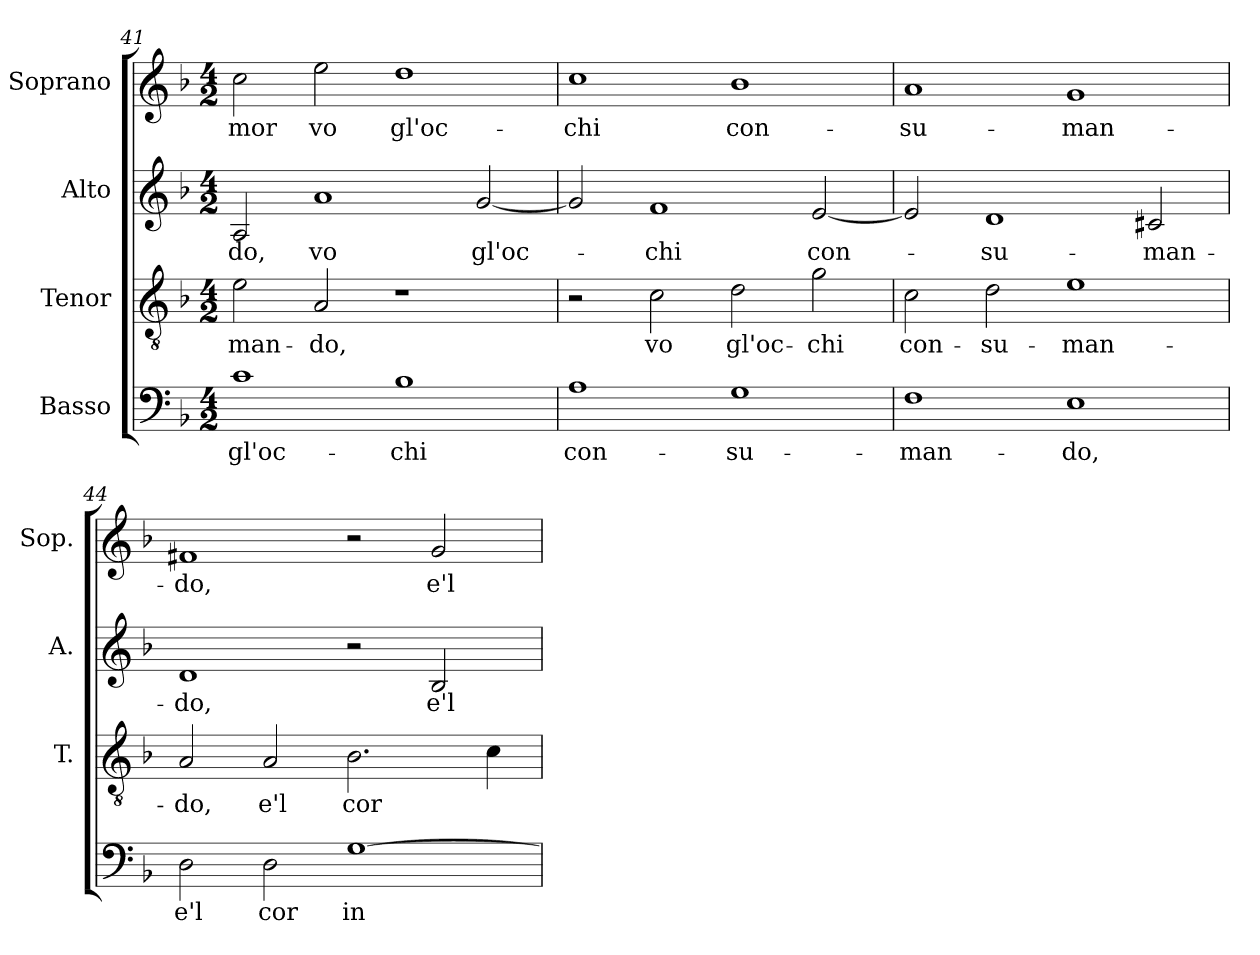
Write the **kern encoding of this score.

**kern	**text	**kern	**text	**kern	**text	**kern	**text
*part4	*part4	*part3	*part3	*part2	*part2	*part1	*part1
*staff4	*staff4	*staff3	*staff3	*staff2	*staff2	*staff1	*staff1
*I"Basso	*	*I"Tenor	*	*I"Alto	*	*I"Soprano	*
*	*	*I'T.	*	*I'A.	*	*I'Sop.	*
!!LO:LB:g=z
*clefF4	*	*clefGv2	*	*clefG2	*	*clefG2	*
*	*	*ITrd7c12	*	*	*	*	*
*k[b-]	*	*k[b-]	*	*k[b-]	*	*k[b-]	*
*F:	*	*F:	*	*F:	*	*F:	*
*M4/2	*	*M4/2	*	*M4/2	*	*M4/2	*
=41	=41	=41	=41	=41	=41	=41	=41
!	!LO:LY:b:color=#000000	!	!	!	!	!	!
!	!	!	!LO:LY:b:color=#000000	!	!	!	!
!	!	!	!	!	!LO:LY:b:color=#000000	!	!
!	!	!	!	!	!	!	!LO:LY:b:color=#000000
1ci	gl'oc-	2Ei\	-man-	2Ai/	-do,	2cci\	-mor
!	!	!	!LO:LY:b:color=#000000	!	!	!	!
!	!	!	!	!	!LO:LY:b:color=#000000	!	!
!	!	!	!	!	!	!	!LO:LY:b:color=#000000
.	.	2AAi/	-do,	1ai	vo	2eei\	vo
!	!LO:LY:b:color=#000000	!	!	!	!	!	!
!	!	!	!	!	!	!	!LO:LY:b:color=#000000
1B-i	-chi	1r	.	.	.	1ddi	gl'oc-
!	!	!	!	!	!LO:LY:b:color=#000000	!	!
.	.	.	.	[<2gi/	gl'oc-	.	.
=42	=42	=42	=42	=42	=42	=42	=42
!	!LO:LY:b:color=#000000	!	!	!	!	!	!
!	!	!	!	!	!	!	!LO:LY:b:color=#000000
1Ai	con-	2r	.	2gi/]	.	1cci	-chi
!	!	!	!LO:LY:b:color=#000000	!	!	!	!
!	!	!	!	!	!LO:LY:b:color=#000000	!	!
.	.	2Ci\	vo	1fi	-chi	.	.
!	!LO:LY:b:color=#000000	!	!	!	!	!	!
!	!	!	!LO:LY:b:color=#000000	!	!	!	!
!	!	!	!	!	!	!	!LO:LY:b:color=#000000
1Gi	-su-	2Di\	gl'oc-	.	.	1b-i	con-
!	!	!	!LO:LY:b:color=#000000	!	!	!	!
!	!	!	!	!	!LO:LY:b:color=#000000	!	!
.	.	2Gi\	-chi	[<2ei/	con-	.	.
=43	=43	=43	=43	=43	=43	=43	=43
!	!LO:LY:b:color=#000000	!	!	!	!	!	!
!	!	!	!LO:LY:b:color=#000000	!	!	!	!
!	!	!	!	!	!	!	!LO:LY:b:color=#000000
1Fi	-man-	2Ci\	con-	2ei/]	.	1ai	-su-
!	!	!	!LO:LY:b:color=#000000	!	!	!	!
!	!	!	!	!	!LO:LY:b:color=#000000	!	!
.	.	2Di\	-su-	1di	-su-	.	.
!	!LO:LY:b:color=#000000	!	!	!	!	!	!
!	!	!	!LO:LY:b:color=#000000	!	!	!	!
!	!	!	!	!	!	!	!LO:LY:b:color=#000000
1Ei	-do,	1Ei	-man-	.	.	1gi	-man-
!	!	!	!	!	!LO:LY:b:color=#000000	!	!
.	.	.	.	2c#Xi/	-man-	.	.
=44	=44	=44	=44	=44	=44	=44	=44
!	!LO:LY:b:color=#000000	!	!	!	!	!	!
!	!	!	!LO:LY:b:color=#000000	!	!	!	!
!	!	!	!	!	!LO:LY:b:color=#000000	!	!
!	!	!	!	!	!	!	!LO:LY:b:color=#000000
2Di\	e'l	2AAi/	-do,	1di	-do,	1f#Xi	-do,
!	!LO:LY:b:color=#000000	!	!	!	!	!	!
!	!	!	!LO:LY:b:color=#000000	!	!	!	!
2Di\	cor	2AAi/	e'l	.	.	.	.
!	!LO:LY:b:color=#000000	!	!	!	!	!	!
!	!	!	!LO:LY:b:color=#000000	!	!	!	!
[>1Gi	in	2.BB-i\	cor	2r	.	2r	.
!	!	!	!	!	!LO:LY:b:color=#000000	!	!
!	!	!	!	!	!	!	!LO:LY:b:color=#000000
.	.	.	.	2B-i/	e'l	2gi/	e'l
.	.	4Ci\	.	.	.	.	.
=	=	=	=	=	=	=	=
*-	*-	*-	*-	*-	*-	*-	*-
